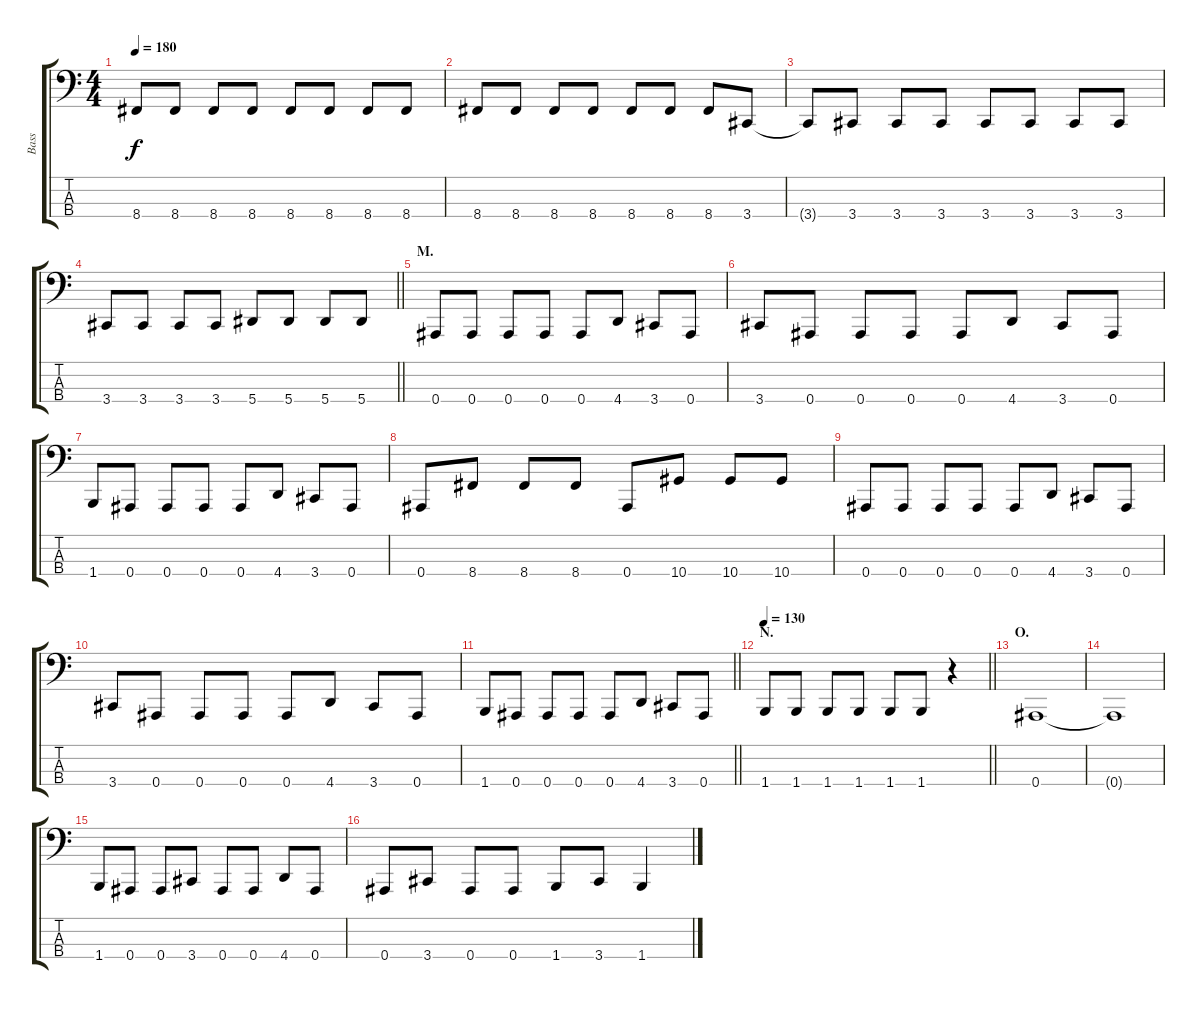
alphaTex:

\track ("Bass" "Bass") {instrument electricbasspick}
\staff {score tabs}
\tuning (Eb2 Bb1 F1 Bb0) {hide}
\ts (4 4)
\tempo 180
\clef f4
\ks c
8.4{t}.8{dy f} 8.4.8 8.4.8 8.4.8 8.4.8 8.4.8 8.4.8 8.4.8 |
8.4.8 8.4.8 8.4.8 8.4.8 8.4.8 8.4.8 8.4.8 3.4.8 |
3.4{t}.8 3.4.8 3.4.8 3.4.8 3.4.8 3.4.8 3.4.8 3.4.8 |
\barLineRight lightlight
3.4.8 3.4.8 3.4.8 3.4.8 5.4.8 5.4.8 5.4.8 5.4.8 |
\section ("" "M.")
0.4.8 0.4.8 0.4.8 0.4.8 0.4.8 4.4.8 3.4.8 0.4.8 |
3.4.8 0.4.8 0.4.8 0.4.8 0.4.8 4.4.8 3.4.8 0.4.8 |
1.4.8 0.4.8 0.4.8 0.4.8 0.4.8 4.4.8 3.4.8 0.4.8 |
0.4.8 8.4.8 8.4.8 8.4.8 0.4.8 10.4.8 10.4.8 10.4.8 |
0.4.8 0.4.8 0.4.8 0.4.8 0.4.8 4.4.8 3.4.8 0.4.8 |
3.4.8 0.4.8 0.4.8 0.4.8 0.4.8 4.4.8 3.4.8 0.4.8 |
\barLineRight lightlight
1.4.8 0.4.8 0.4.8 0.4.8 0.4.8 4.4.8 3.4.8 0.4.8 |
\section ("" "N.")
\tempo 130
\barLineRight lightlight
1.4.8 1.4.8 1.4.8 1.4.8 1.4.8 1.4.8 r.4 |
\section ("" "O.")
0.4.1 |
0.4{t}.1 |
1.4.8 0.4.8 0.4.8 3.4.8 0.4.8 0.4.8 4.4.8 0.4.8 |
0.4.8 3.4.8 0.4.8 0.4.8 1.4.8 3.4.8 1.4.4
